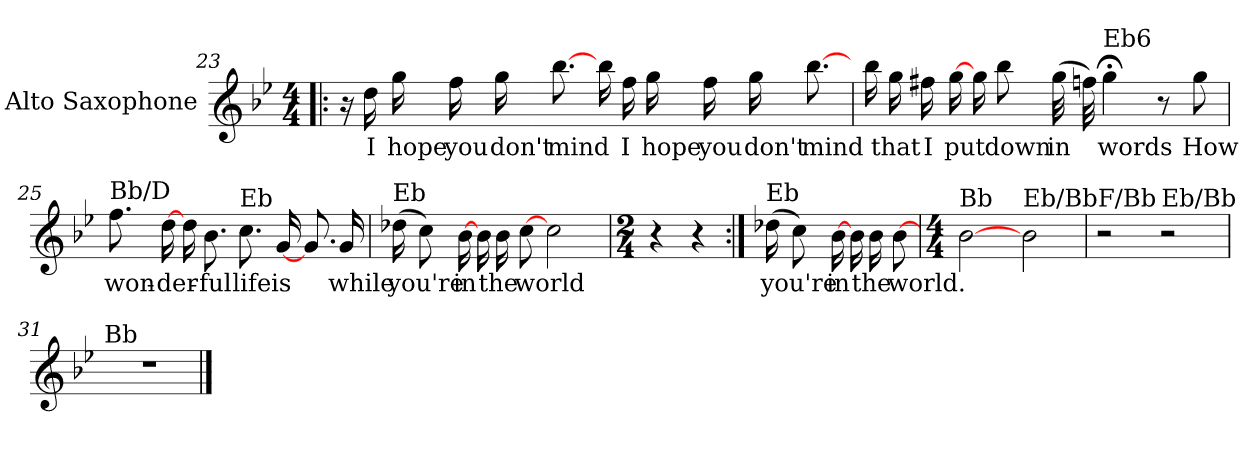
**kern	**text
*part1	*part1
*staff1	*staff1
*I"Alto Saxophone	*
*I'Alto Sax.	*
!!LO:LB:g=z
*clefG2	*
*k[b-e-]	*
*B-:	*
*M4/4	*
=23!|:	=23!|:
16r	.
16dd	-I
16gg	-hope
16ff	-you
16ggLL	-don't
[8.bb-	-mind
16bb-LL	.
16ff	-I
16gg	-hope
16ff	-you
16ggLL	-don't
[8.bb-	-mind
=24	=24
16bb-LL	.
16gg	-that
16ff#	-I
[16gg	-put
16ggLL	.
8bb-	-down
(32gg	-in
32ff)	.
!LO:TX:a:t=Eb6	!
4gg;	-words
8r	.
8gg	-How
!!LO:LB:g=z
=25	=25
!LO:TX:a:t=Bb/D	!
8.ffL	-won-
[16dd	-der-
16ddLL	.
8.b-	-ful
!LO:TX:a:t=Eb	!
8.ccL	-life
[16g	-is
8.gL	.
16g	-while
=26	=26
!LO:TX:a:t=Eb	!
(16dd-LL	-you're
8cc)	.
[16b-	-in
16b-LL	.
16b-	-the
[8cc	-world
2cc	.
=27	=27
*M2/4	*
4r	.
4r	.
!!LO:LB:g=z
=28:|!	=28:|!
!LO:TX:a:t=Eb	!
(16dd-LL	-you're
8cc)	.
[16b-	-in
16b-LL	.
16b-	-the
[8b-	-world.
=29	=29
*M4/4	*
!LO:TX:a:t=Bb	!
[2b-	.
!LO:TX:a:t=Eb/Bb	!
2b-	.
=30	=30
!LO:TX:a:t=F/Bb	!
2r	.
!LO:TX:a:t=Eb/Bb	!
2r	.
=31	=31
!LO:TX:a:t=Bb	!
1r	.
==	==
*-	*-
